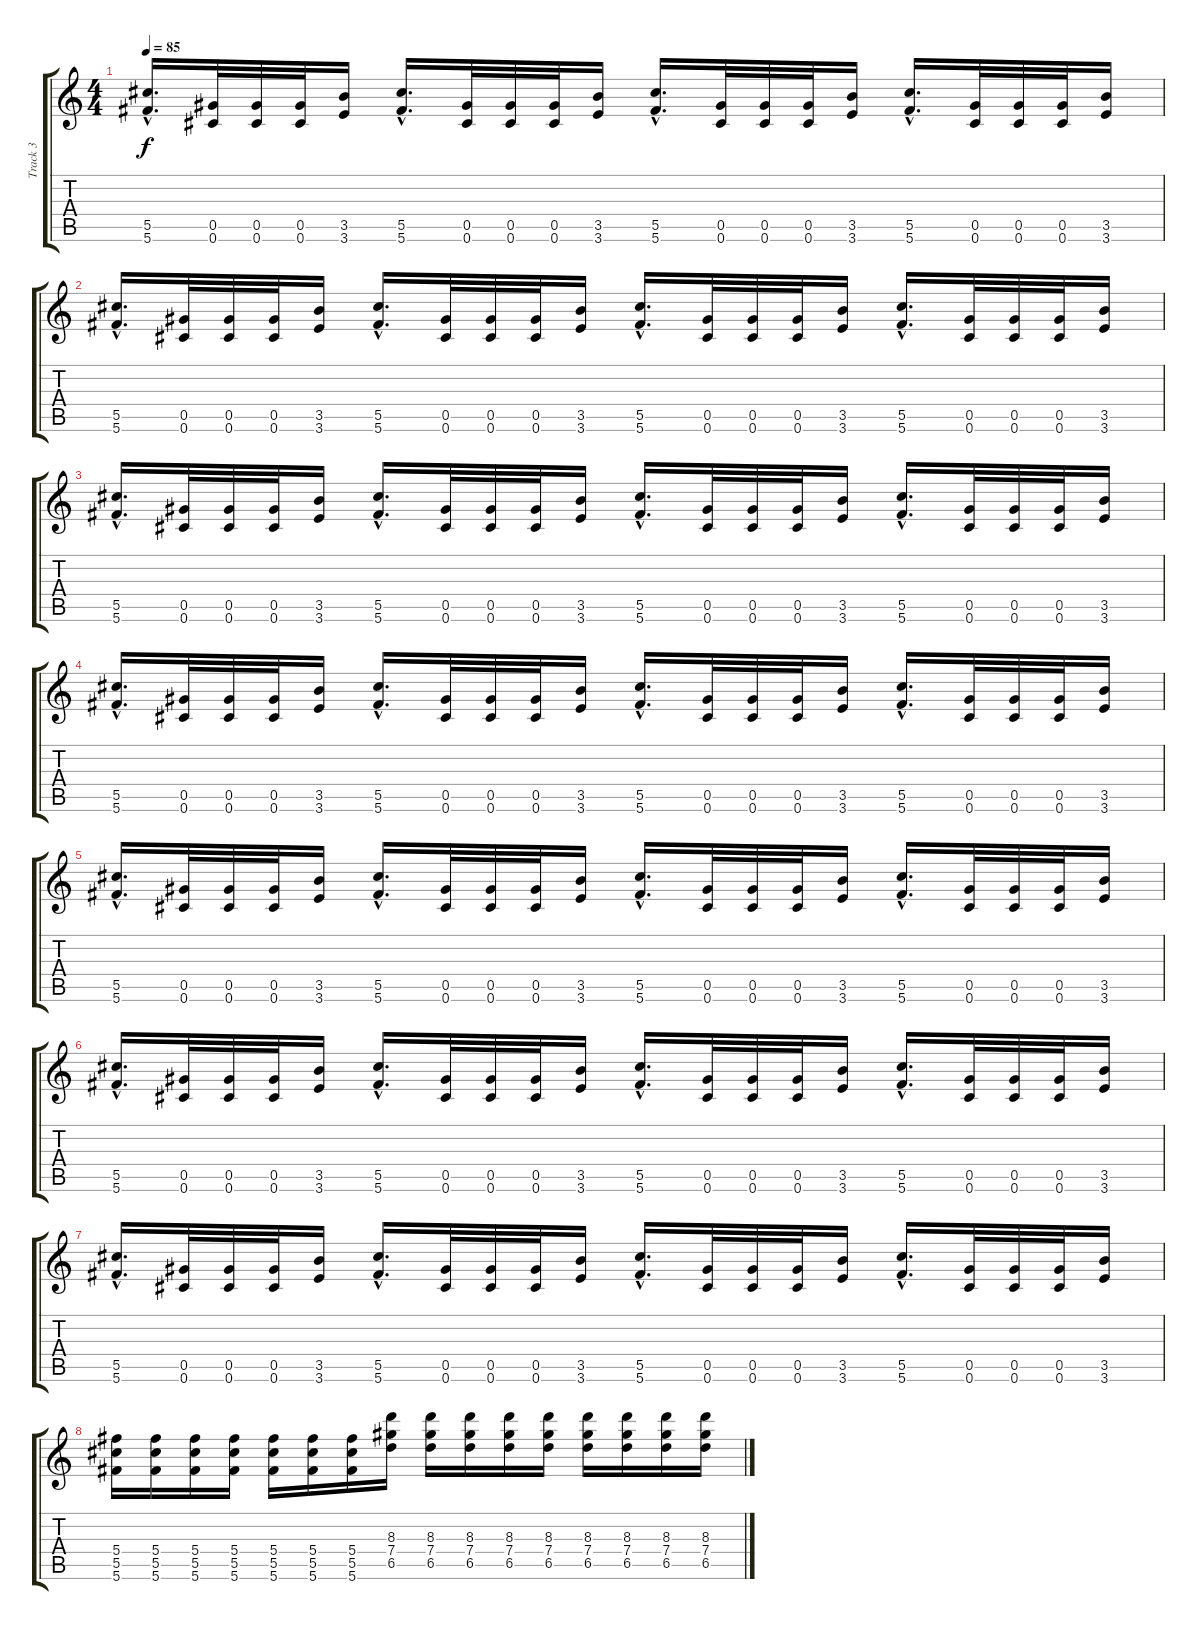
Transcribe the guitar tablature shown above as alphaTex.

\track ("Track 3" "Track 3") {instrument distortionguitar}
\staff {score tabs}
\tuning (Eb5 Bb4 Gb4 Db4 Ab3 Db3) {hide}
\ts (4 4)
\tempo 85
\clef g2
\ks c
(5.5{hac} 5.6{hac}).16{d dy f} (0.5 0.6).32 (0.5 0.6).32 (0.5 0.6).32 (3.5 3.6).16 (5.5{hac} 5.6{hac}).16{d} (0.5 0.6).32 (0.5 0.6).32 (0.5 0.6).32 (3.5 3.6).16 (5.5{hac} 5.6{hac}).16{d} (0.5 0.6).32 (0.5 0.6).32 (0.5 0.6).32 (3.5 3.6).16 (5.5{hac} 5.6{hac}).16{d} (0.5 0.6).32 (0.5 0.6).32 (0.5 0.6).32 (3.5 3.6).16 |
(5.5{hac} 5.6{hac}).16{d} (0.5 0.6).32 (0.5 0.6).32 (0.5 0.6).32 (3.5 3.6).16 (5.5{hac} 5.6{hac}).16{d} (0.5 0.6).32 (0.5 0.6).32 (0.5 0.6).32 (3.5 3.6).16 (5.5{hac} 5.6{hac}).16{d} (0.5 0.6).32 (0.5 0.6).32 (0.5 0.6).32 (3.5 3.6).16 (5.5{hac} 5.6{hac}).16{d} (0.5 0.6).32 (0.5 0.6).32 (0.5 0.6).32 (3.5 3.6).16 |
(5.5{hac} 5.6{hac}).16{d} (0.5 0.6).32 (0.5 0.6).32 (0.5 0.6).32 (3.5 3.6).16 (5.5{hac} 5.6{hac}).16{d} (0.5 0.6).32 (0.5 0.6).32 (0.5 0.6).32 (3.5 3.6).16 (5.5{hac} 5.6{hac}).16{d} (0.5 0.6).32 (0.5 0.6).32 (0.5 0.6).32 (3.5 3.6).16 (5.5{hac} 5.6{hac}).16{d} (0.5 0.6).32 (0.5 0.6).32 (0.5 0.6).32 (3.5 3.6).16 |
(5.5{hac} 5.6{hac}).16{d} (0.5 0.6).32 (0.5 0.6).32 (0.5 0.6).32 (3.5 3.6).16 (5.5{hac} 5.6{hac}).16{d} (0.5 0.6).32 (0.5 0.6).32 (0.5 0.6).32 (3.5 3.6).16 (5.5{hac} 5.6{hac}).16{d} (0.5 0.6).32 (0.5 0.6).32 (0.5 0.6).32 (3.5 3.6).16 (5.5{hac} 5.6{hac}).16{d} (0.5 0.6).32 (0.5 0.6).32 (0.5 0.6).32 (3.5 3.6).16 |
(5.5{hac} 5.6{hac}).16{d} (0.5 0.6).32 (0.5 0.6).32 (0.5 0.6).32 (3.5 3.6).16 (5.5{hac} 5.6{hac}).16{d} (0.5 0.6).32 (0.5 0.6).32 (0.5 0.6).32 (3.5 3.6).16 (5.5{hac} 5.6{hac}).16{d} (0.5 0.6).32 (0.5 0.6).32 (0.5 0.6).32 (3.5 3.6).16 (5.5{hac} 5.6{hac}).16{d} (0.5 0.6).32 (0.5 0.6).32 (0.5 0.6).32 (3.5 3.6).16 |
(5.5{hac} 5.6{hac}).16{d} (0.5 0.6).32 (0.5 0.6).32 (0.5 0.6).32 (3.5 3.6).16 (5.5{hac} 5.6{hac}).16{d} (0.5 0.6).32 (0.5 0.6).32 (0.5 0.6).32 (3.5 3.6).16 (5.5{hac} 5.6{hac}).16{d} (0.5 0.6).32 (0.5 0.6).32 (0.5 0.6).32 (3.5 3.6).16 (5.5{hac} 5.6{hac}).16{d} (0.5 0.6).32 (0.5 0.6).32 (0.5 0.6).32 (3.5 3.6).16 |
(5.5{hac} 5.6{hac}).16{d} (0.5 0.6).32 (0.5 0.6).32 (0.5 0.6).32 (3.5 3.6).16 (5.5{hac} 5.6{hac}).16{d} (0.5 0.6).32 (0.5 0.6).32 (0.5 0.6).32 (3.5 3.6).16 (5.5{hac} 5.6{hac}).16{d} (0.5 0.6).32 (0.5 0.6).32 (0.5 0.6).32 (3.5 3.6).16 (5.5{hac} 5.6{hac}).16{d} (0.5 0.6).32 (0.5 0.6).32 (0.5 0.6).32 (3.5 3.6).16 |
(5.4 5.5 5.6).16 (5.4 5.5 5.6).16 (5.4 5.5 5.6).16 (5.4 5.5 5.6).16 (5.4 5.5 5.6).16 (5.4 5.5 5.6).16 (5.4 5.5 5.6).16 (8.3 7.4 6.5).16 (8.3 7.4 6.5).16 (8.3 7.4 6.5).16 (8.3 7.4 6.5).16 (8.3 7.4 6.5).16 (8.3 7.4 6.5).16 (8.3 7.4 6.5).16 (8.3 7.4 6.5).16 (8.3 7.4 6.5).16
